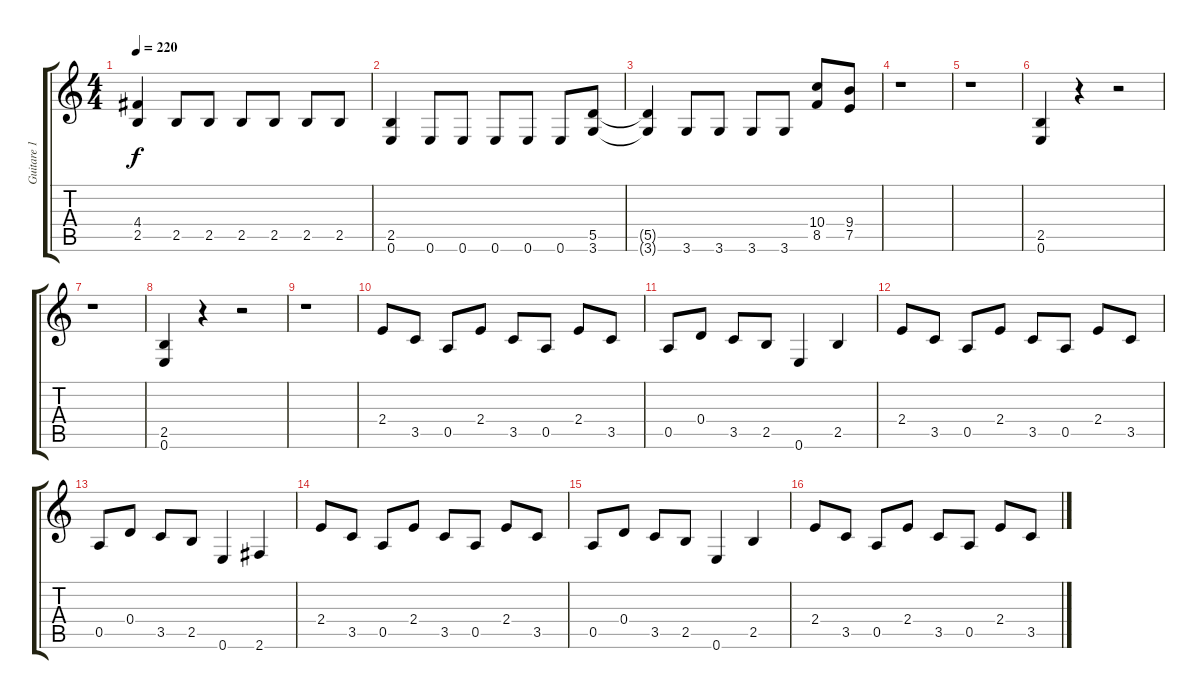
\track ("Guitare 1" "Guitare 1") {instrument distortionguitar}
\staff {score tabs}
\tuning (E4 B3 G3 D3 A2 E2) {hide}
\ts (4 4)
\tempo 220
\clef g2
\ks c
(4.4{t} 2.5{t}).4{dy f} 2.5.8 2.5.8 2.5.8 2.5.8 2.5.8 2.5.8 |
(2.5 0.6).4 0.6.8 0.6.8 0.6.8 0.6.8 0.6.8 (5.5 3.6).8 |
(5.5{t} 3.6{t}).4 3.6.8 3.6.8 3.6.8 3.6.8 (10.4 8.5).8 (9.4 7.5).8 |
r.1 |
r.1 |
(2.5 0.6).4 r.4 r.2 |
r.1 |
(2.5 0.6).4 r.4 r.2 |
r.1 |
2.4.8 3.5.8 0.5.8 2.4.8 3.5.8 0.5.8 2.4.8 3.5.8 |
0.5.8 0.4.8 3.5.8 2.5.8 0.6.4 2.5.4 |
2.4.8 3.5.8 0.5.8 2.4.8 3.5.8 0.5.8 2.4.8 3.5.8 |
0.5.8 0.4.8 3.5.8 2.5.8 0.6.4 2.6.4 |
2.4.8 3.5.8 0.5.8 2.4.8 3.5.8 0.5.8 2.4.8 3.5.8 |
0.5.8 0.4.8 3.5.8 2.5.8 0.6.4 2.5.4 |
2.4.8 3.5.8 0.5.8 2.4.8 3.5.8 0.5.8 2.4.8 3.5.8
